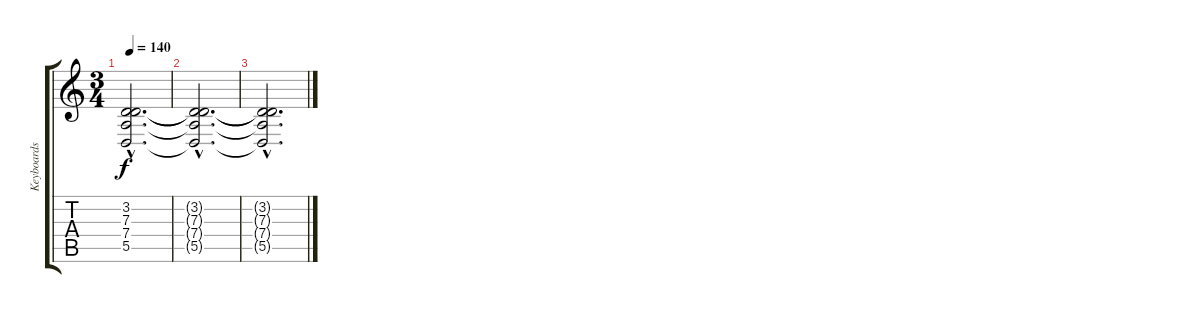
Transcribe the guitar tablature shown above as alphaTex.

\track ("Keyboards 1" "Keyboards ") {instrument orchestrahit}
\staff {score tabs}
\tuning (E4 B3 G3 D3 A2 E2) {hide}
\ts (3 4)
\tempo 140
\clef g2
\ks c
(3.2{hac t} 7.3{hac t} 7.4{hac t} 5.5{hac t}).2{d dy f} |
(3.2{hac t} 7.3{hac t} 7.4{hac t} 5.5{hac t}).2{d} |
(3.2{hac t} 7.3{hac t} 7.4{hac t} 5.5{hac t}).2{d}
